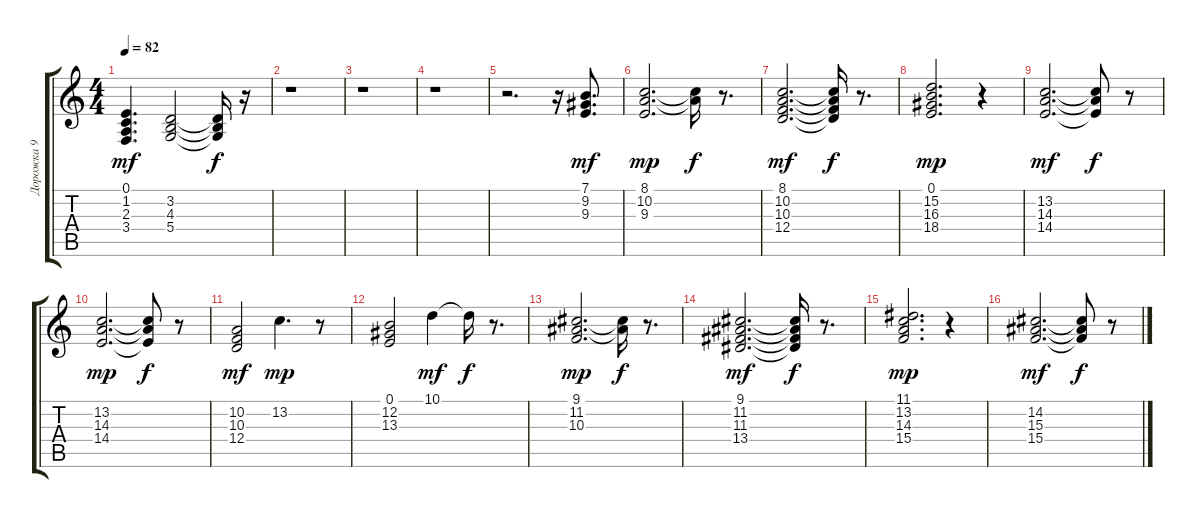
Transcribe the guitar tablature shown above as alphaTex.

\track ("Дорожка 9" "Дорожка 9") {instrument electricpiano2}
\staff {score tabs}
\tuning (E4 B3 G3 D3 A2 E2) {hide}
\ts (4 4)
\tempo 82
\clef g2
\ks c
(0.1 1.2 2.3 3.4).4{d dy mf} (3.2 4.3 5.4).2 (3.2{t} 4.3{t} 5.4{t}).16{dy f} r.16 |
r.1 |
r.1 |
r.1 |
r.2{d} r.16 (7.1 9.2 9.3).8{d dy mf} |
(8.1 10.2 9.3).2{d dy mp} (8.1{t} 10.2{t}).16{dy f} r.8{d} |
(8.1 10.2 10.3 12.4).2{d dy mf} (8.1{t} 10.2{t} 10.3{t} 12.4{t}).16{dy f} r.8{d} |
(0.1 15.2 16.3 18.4).2{d dy mp} r.4 |
(13.2 14.3 14.4).2{d dy mf} (13.2{t} 14.3{t} 14.4{t}).8{dy f} r.8 |
(13.2 14.3 14.4).2{d dy mp} (13.2{t} 14.3{t} 14.4{t}).8{dy f} r.8 |
(10.2 10.3 12.4).2{dy mf} 13.2.4{d dy mp} r.8 |
(0.1 12.2 13.3).2 10.1.4{dy mf} 10.1{t}.16{dy f} r.8{d} |
(9.1 11.2 10.3).2{d dy mp} (9.1{t} 11.2{t}).16{dy f} r.8{d} |
(9.1 11.2 11.3 13.4).2{d dy mf} (9.1{t} 11.2{t} 11.3{t} 13.4{t}).16{dy f} r.8{d} |
(11.1 13.2 14.3 15.4).2{d dy mp} r.4 |
(14.2 15.3 15.4).2{d dy mf} (14.2{t} 15.3{t} 15.4{t}).8{dy f} r.8
